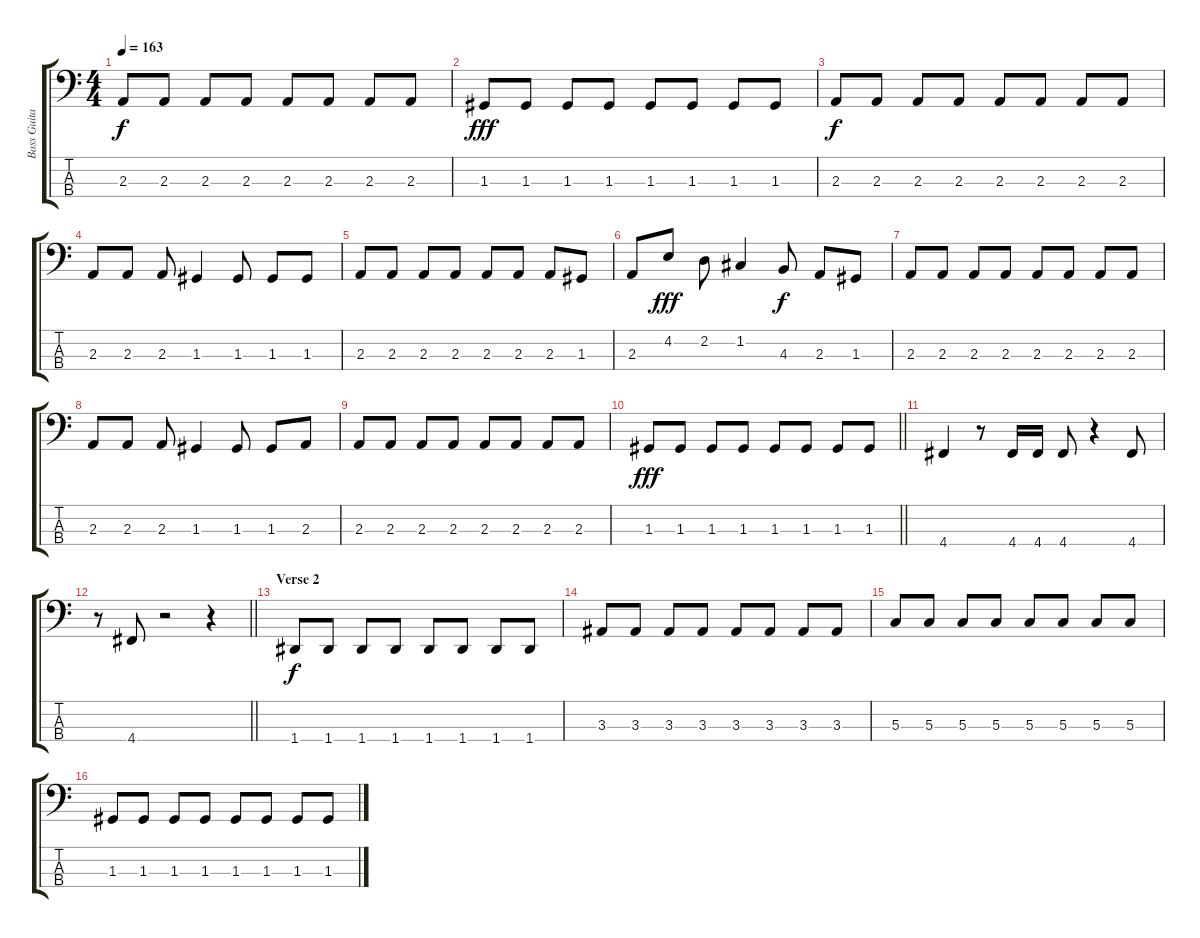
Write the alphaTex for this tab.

\track ("Bass Guitar" "Bass Guita") {instrument electricbasspick}
\staff {score tabs}
\tuning (F2 C2 G1 D1) {hide}
\ts (4 4)
\tempo 163
\clef f4
\ks c
2.3.8{dy f} 2.3.8 2.3.8 2.3.8 2.3.8 2.3.8 2.3.8 2.3.8 |
1.3.8{dy fff} 1.3.8 1.3.8 1.3.8 1.3.8 1.3.8 1.3.8 1.3.8 |
2.3.8{dy f} 2.3.8 2.3.8 2.3.8 2.3.8 2.3.8 2.3.8 2.3.8 |
2.3.8 2.3.8 2.3.8 1.3.4 1.3.8 1.3.8 1.3.8 |
2.3.8 2.3.8 2.3.8 2.3.8 2.3.8 2.3.8 2.3.8 1.3.8 |
2.3.8 4.2.8{dy fff} 2.2.8 1.2.4 4.3.8{dy f} 2.3.8 1.3.8 |
2.3.8 2.3.8 2.3.8 2.3.8 2.3.8 2.3.8 2.3.8 2.3.8 |
2.3.8 2.3.8 2.3.8 1.3.4 1.3.8 1.3.8 2.3.8 |
2.3.8 2.3.8 2.3.8 2.3.8 2.3.8 2.3.8 2.3.8 2.3.8 |
\barLineRight lightlight
1.3.8{dy fff} 1.3.8 1.3.8 1.3.8 1.3.8 1.3.8 1.3.8 1.3.8 |
4.4.4 r.8 4.4.16 4.4.16 4.4.8 r.4 4.4.8 |
\barLineRight lightlight
r.8 4.4.8 r.2 r.4 |
\section ("" "Verse 2")
1.4.8{dy f} 1.4.8 1.4.8 1.4.8 1.4.8 1.4.8 1.4.8 1.4.8 |
3.3.8 3.3.8 3.3.8 3.3.8 3.3.8 3.3.8 3.3.8 3.3.8 |
5.3.8 5.3.8 5.3.8 5.3.8 5.3.8 5.3.8 5.3.8 5.3.8 |
1.3.8 1.3.8 1.3.8 1.3.8 1.3.8 1.3.8 1.3.8 1.3.8
